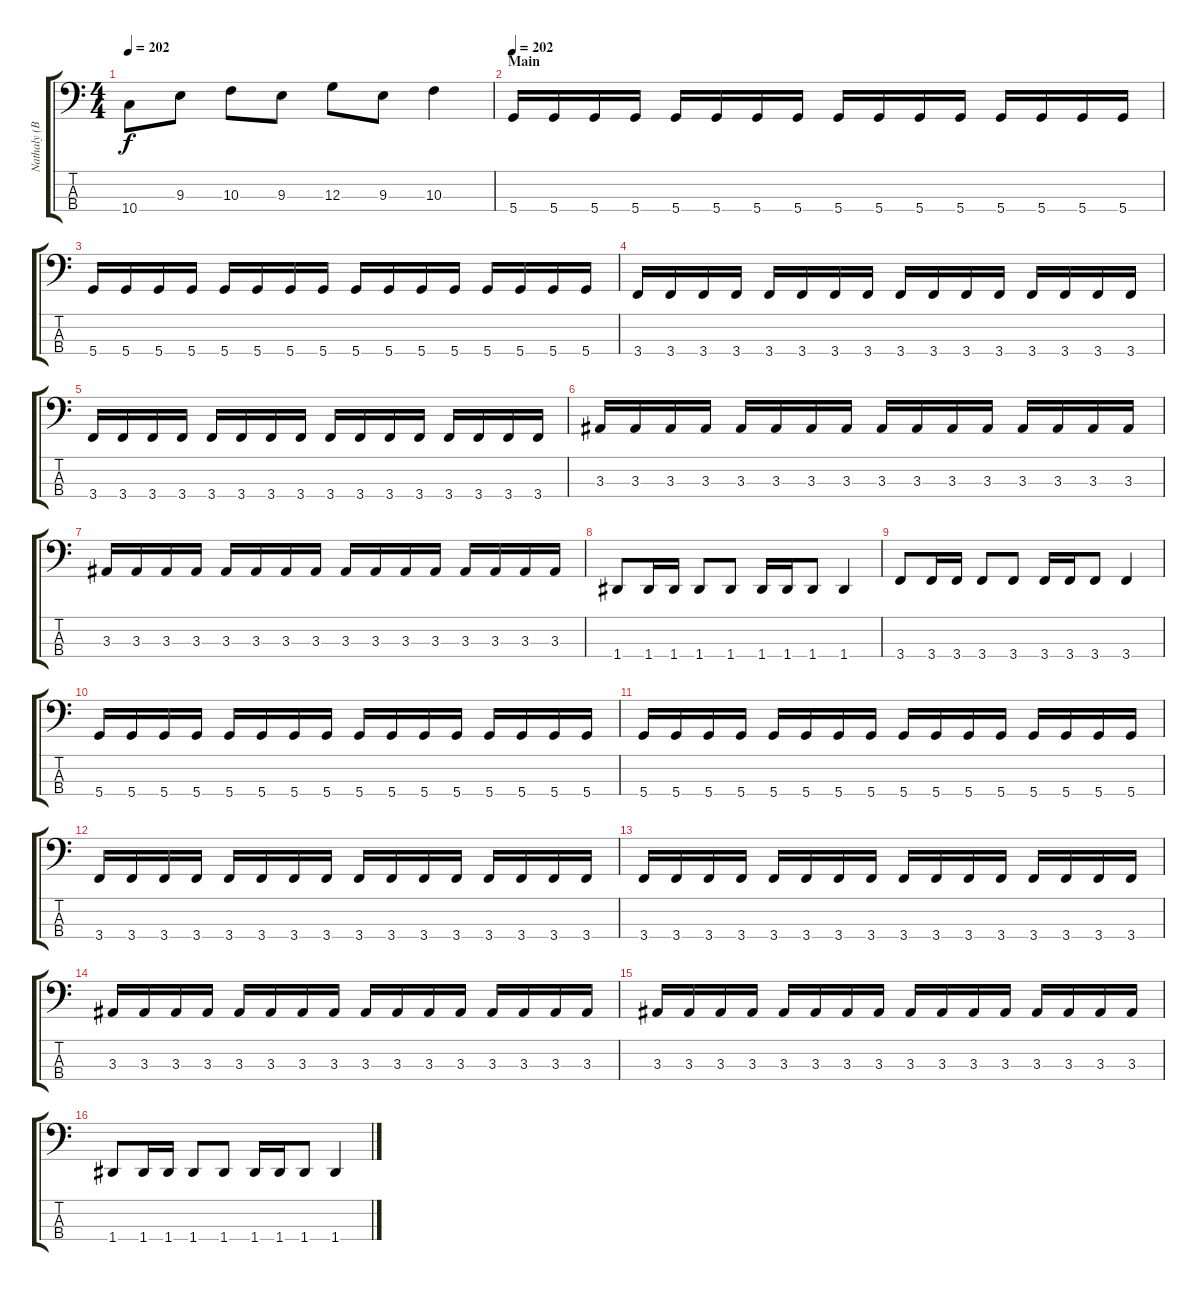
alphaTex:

\track ("Nathaly (Bass)" "Nathaly (B") {instrument electricbassfinger}
\staff {score tabs}
\tuning (F2 C2 G1 D1) {hide}
\ts (4 4)
\tempo 202
\clef f4
\ks c
10.4.8{dy f} 9.3.8 10.3.8 9.3.8 12.3.8 9.3.8 10.3.4 |
\section ("" "Main")
\tempo 202
5.4.16 5.4.16 5.4.16 5.4.16 5.4.16 5.4.16 5.4.16 5.4.16 5.4.16 5.4.16 5.4.16 5.4.16 5.4.16 5.4.16 5.4.16 5.4.16 |
5.4.16 5.4.16 5.4.16 5.4.16 5.4.16 5.4.16 5.4.16 5.4.16 5.4.16 5.4.16 5.4.16 5.4.16 5.4.16 5.4.16 5.4.16 5.4.16 |
3.4.16 3.4.16 3.4.16 3.4.16 3.4.16 3.4.16 3.4.16 3.4.16 3.4.16 3.4.16 3.4.16 3.4.16 3.4.16 3.4.16 3.4.16 3.4.16 |
3.4.16 3.4.16 3.4.16 3.4.16 3.4.16 3.4.16 3.4.16 3.4.16 3.4.16 3.4.16 3.4.16 3.4.16 3.4.16 3.4.16 3.4.16 3.4.16 |
3.3.16 3.3.16 3.3.16 3.3.16 3.3.16 3.3.16 3.3.16 3.3.16 3.3.16 3.3.16 3.3.16 3.3.16 3.3.16 3.3.16 3.3.16 3.3.16 |
3.3.16 3.3.16 3.3.16 3.3.16 3.3.16 3.3.16 3.3.16 3.3.16 3.3.16 3.3.16 3.3.16 3.3.16 3.3.16 3.3.16 3.3.16 3.3.16 |
1.4.8 1.4.16 1.4.16 1.4.8 1.4.8 1.4.16 1.4.16 1.4.8 1.4.4 |
3.4.8 3.4.16 3.4.16 3.4.8 3.4.8 3.4.16 3.4.16 3.4.8 3.4.4 |
5.4.16 5.4.16 5.4.16 5.4.16 5.4.16 5.4.16 5.4.16 5.4.16 5.4.16 5.4.16 5.4.16 5.4.16 5.4.16 5.4.16 5.4.16 5.4.16 |
5.4.16 5.4.16 5.4.16 5.4.16 5.4.16 5.4.16 5.4.16 5.4.16 5.4.16 5.4.16 5.4.16 5.4.16 5.4.16 5.4.16 5.4.16 5.4.16 |
3.4.16 3.4.16 3.4.16 3.4.16 3.4.16 3.4.16 3.4.16 3.4.16 3.4.16 3.4.16 3.4.16 3.4.16 3.4.16 3.4.16 3.4.16 3.4.16 |
3.4.16 3.4.16 3.4.16 3.4.16 3.4.16 3.4.16 3.4.16 3.4.16 3.4.16 3.4.16 3.4.16 3.4.16 3.4.16 3.4.16 3.4.16 3.4.16 |
3.3.16 3.3.16 3.3.16 3.3.16 3.3.16 3.3.16 3.3.16 3.3.16 3.3.16 3.3.16 3.3.16 3.3.16 3.3.16 3.3.16 3.3.16 3.3.16 |
3.3.16 3.3.16 3.3.16 3.3.16 3.3.16 3.3.16 3.3.16 3.3.16 3.3.16 3.3.16 3.3.16 3.3.16 3.3.16 3.3.16 3.3.16 3.3.16 |
1.4.8 1.4.16 1.4.16 1.4.8 1.4.8 1.4.16 1.4.16 1.4.8 1.4.4
